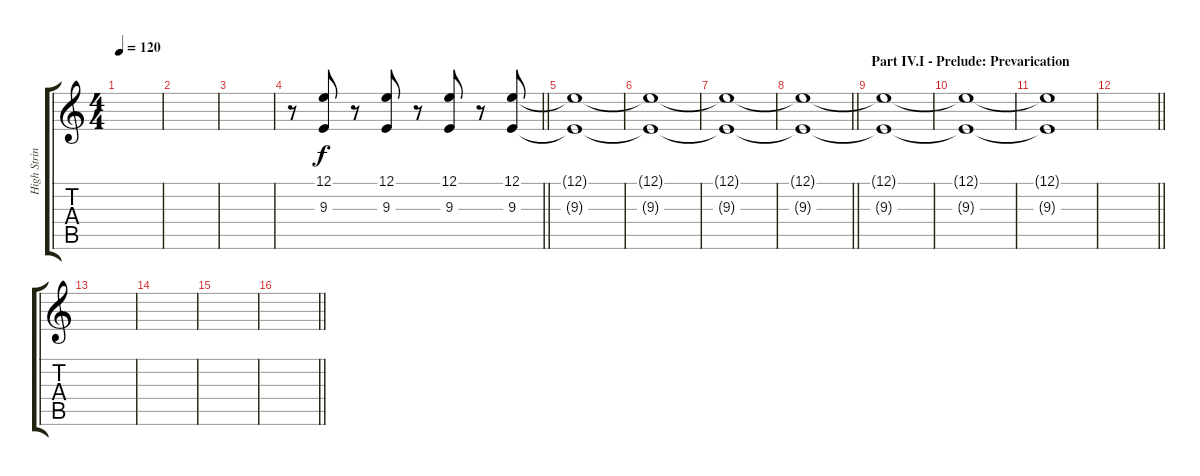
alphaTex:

\track ("High Strings Standard" "High Strin") {instrument stringensemble1}
\staff {score tabs}
\tuning (E4 B3 G3 D3 A2 E2) {hide}
\ts (4 4)
\tempo 120
\clef g2
\ks c
|
|
|
\barLineRight lightlight
r.8{volume 12} (12.1 9.3).8 r.8 (12.1 9.3).8 r.8 (12.1 9.3).8 r.8 (12.1 9.3).8 |
(12.1{t} 9.3{t}).1 |
(12.1{t} 9.3{t}).1 |
(12.1{t} 9.3{t}).1{volume 16} |
\barLineRight lightlight
(12.1{t} 9.3{t}).1 |
\section ("" "Part IV.I - Prelude: Prevarication")
(12.1{t} 9.3{t}).1{volume 0} |
(12.1{t} 9.3{t}).1 |
(12.1{t} 9.3{t}).1 |
\barLineRight lightlight
|
|
|
|
\barLineRight lightlight
